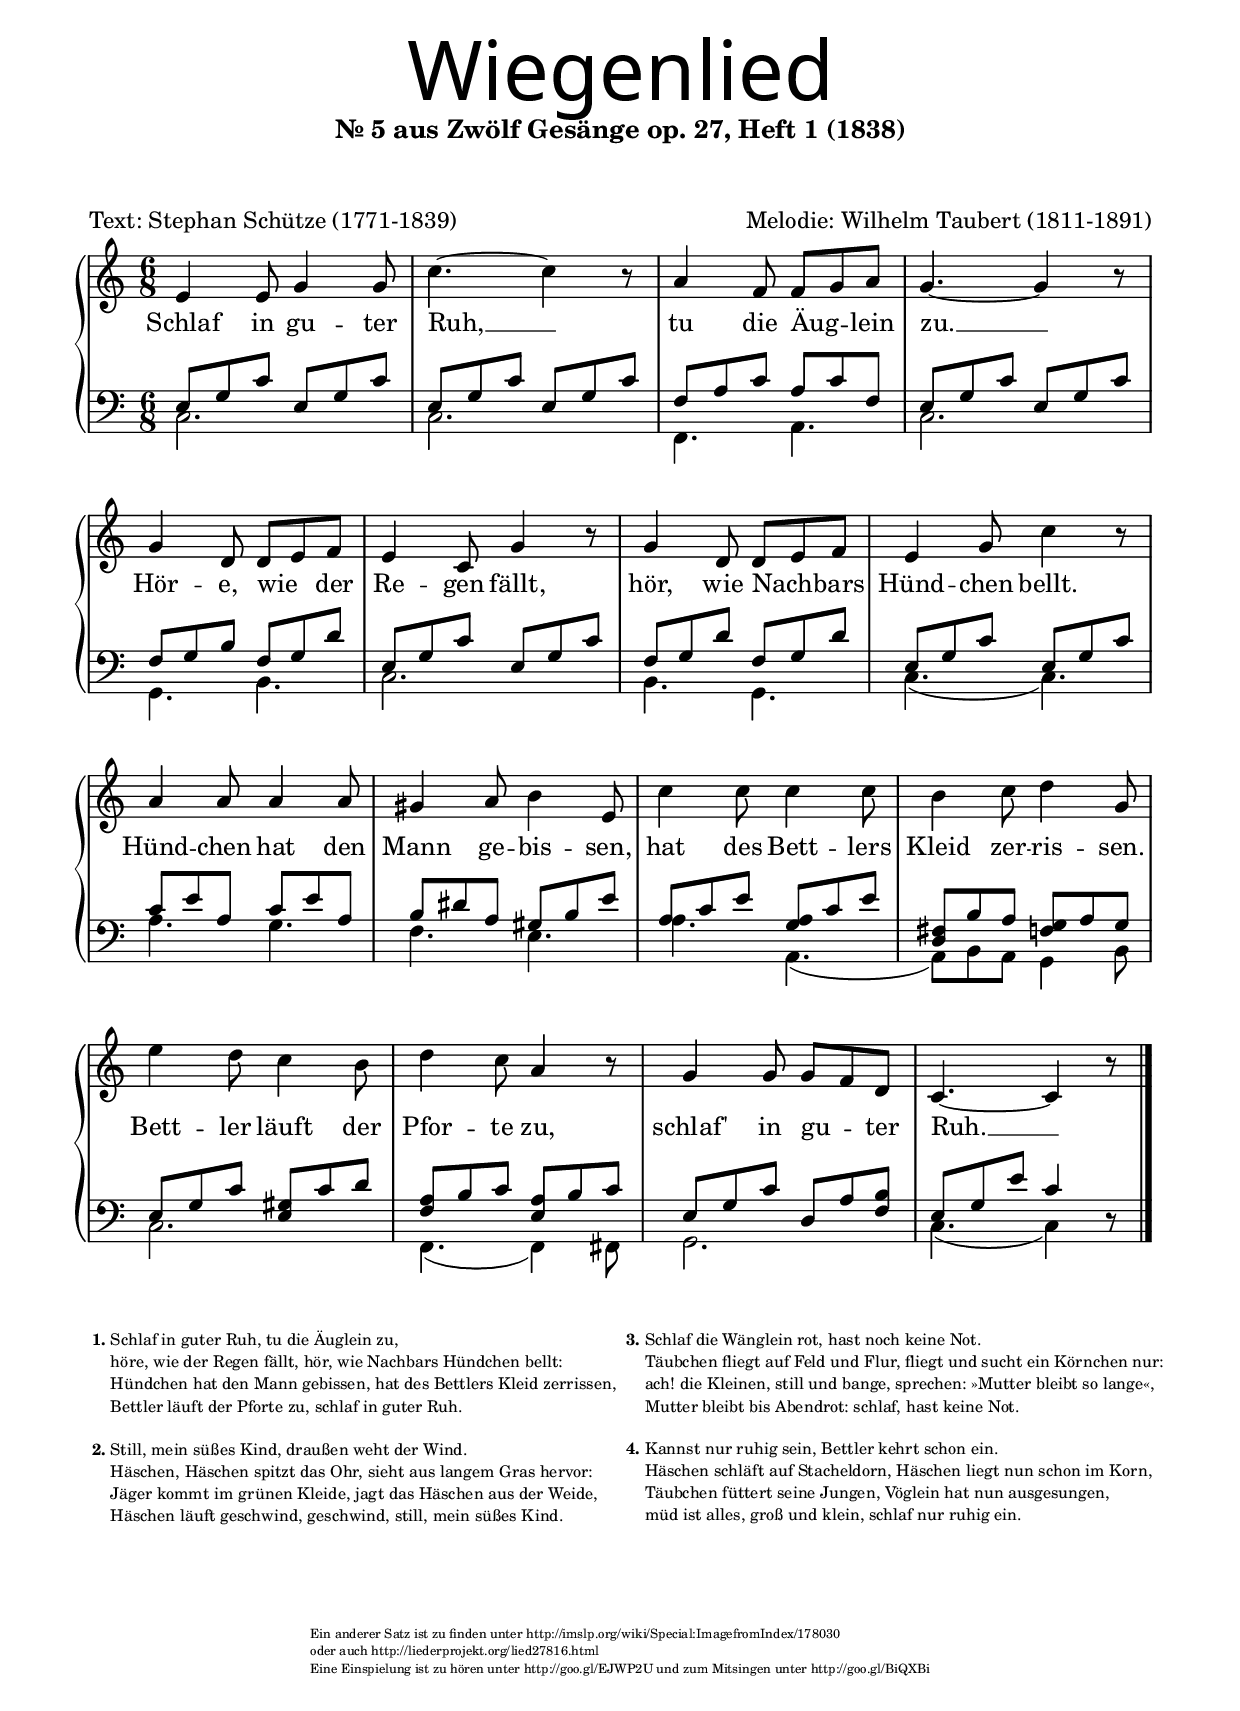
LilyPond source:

\version "2.14.2"
\language "deutsch"

\paper {
  #(set-paper-size "a4")
  indent = 0 
  line-width = 180
}


\header {
  title = \markup { \fontsize #7  \override #'(font-name . "Isabella") \center-column { " " "Wiegenlied" }}
  composer = "Melodie: Wilhelm Taubert (1811-1891)"
  poet = "Text: Stephan Schütze (1771-1839)"
  subtitle = \markup {\center-column {"Nr. 5 aus Zwölf Gesänge op. 27, Heft 1 (1838)" " " " "}}
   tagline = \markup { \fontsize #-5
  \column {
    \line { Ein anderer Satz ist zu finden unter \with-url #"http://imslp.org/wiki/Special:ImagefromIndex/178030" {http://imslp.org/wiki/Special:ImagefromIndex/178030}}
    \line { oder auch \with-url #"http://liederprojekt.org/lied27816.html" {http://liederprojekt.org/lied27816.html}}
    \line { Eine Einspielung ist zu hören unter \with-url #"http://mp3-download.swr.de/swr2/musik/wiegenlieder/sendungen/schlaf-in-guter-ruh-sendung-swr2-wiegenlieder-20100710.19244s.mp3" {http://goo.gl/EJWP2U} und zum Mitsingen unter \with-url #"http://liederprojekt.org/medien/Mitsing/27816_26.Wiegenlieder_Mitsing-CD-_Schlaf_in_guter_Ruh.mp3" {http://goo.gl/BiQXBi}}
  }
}
   
   %  \markup {
 %    Notensatz erstellt am
 %   \simple #(strftime "%x" (localtime (current-time)))
 %   mit
  %  \with-url #"http://lilypond.org/" {
  %    LilyPond \simple #(lilypond-version) (http://lilypond.org/)
  %  }
 % }
}




\layout {
  \context {
    \Score
    \remove "Bar_number_engraver"
  }
}

global = {
  \key c \major
  \time 6/8
}

right = \relative c' {
  \global
  e4 e8 g4 g8|c4. ~ c4 r8| a4 f8 f g a |g4. ~ g4 r8|
  g4 d8 d e f | e4 c8 g'4 r8| g4 d8 d e f| e4 g8 c4 r8|
  a4 a8 a4 a8| gis4 a8 h4 e,8|c'4 c8 c4 c8 | h4 c8 d4 g,8|
  e'4 d8 c4 h8| d4 c8 a4 r8 | g4 g8 g f d| c4. ~ c4 r8 \bar "|."
  
  
}

verseOne = \lyricmode {  
  Schlaf in gu -- ter Ruh, __ tu die Äug -- _ lein zu. __ 
  Hör -- e, wie _ der Re -- gen fällt,
  hör, wie  Nach --  _ bars Hünd -- chen bellt.
  Hünd -- chen hat den Mann ge -- bis -- sen,
  hat des Bett -- lers Kleid zer -- ris -- sen.
  Bett -- ler läuft der Pfor -- te zu,
  schlaf' in gu -- _ ter Ruh. __ 

}

left = \relative c' {
  \global
  <<
        {
          e,8 g c e,8 g c | e,8 g c e,8 g c| f, a c a c f,|
          e8 g c e,8 g c  | f, g h f g d'  | e, g c e, g c |
          f, g d' f, g d' | e, g c e, g c  | c e a, c e a,  |
          h dis a gis h e | a, c e <a, g> c e |  <fis, d> h a <g f > a g
          e g c <gis e>  c d | <f, a> h c < e, a > h' c | e, g c d, a' <f h>|
          e g e' c4 
        }
        \\
        {
          c,2.     	  | c2.		   | f,4. a       |
          c2.             | g4. h          | c2.          |
          h4. g		  | c( c) 	   | a' g	|
          f e		  | a a,(	   | a8) h a g4 h8 |
          c2.		 | f,4.( f4) fis8 |  g2.	  	  |
          c4.( c4) 
        }
      >>
  r8\bar "|."
}

\score {
  \new PianoStaff \with {
    instrumentName = ""
  } <<
    \new Staff = "right" \with {
      midiInstrument = "acoustic grand"
    } \new Voice = "one" {\right} 
    \new Lyrics \lyricsto "one"  { % \override LyricText #'font-name = #"Isabella"
       %\override LyricText #'font-size = #-1
      \verseOne
    }
    \new Staff = "left" \with {
      midiInstrument = "acoustic grand"
    } { \clef bass \left }
  >>
  \layout { }
  \midi {
    \context {
      \Score
      tempoWholesPerMinute = #(ly:make-moment 80 4)
    }
  }
}
\markup {
  \fontsize #-3  
  \fill-line {
    \hspace #0.1 % Spalte vom linken Rand wegbewegen
        % Kann entfernt werden, wenn wenig Platz auf der Seite ist
     \column {
      \line { \bold "1."
        \column {
          "Schlaf in guter Ruh, tu die Äuglein zu,"
          "höre, wie der Regen fällt, hör, wie Nachbars Hündchen bellt:"
          "Hündchen hat den Mann gebissen, hat des Bettlers Kleid zerrissen,"
          "Bettler läuft der Pforte zu, schlaf in guter Ruh."
        }
      }
      \vspace #0.9 % Vertikaler Abstand zwischen Strophen
      \line { \bold "2."
        \column {
           "Still, mein süßes Kind, draußen weht der Wind."
           "Häschen, Häschen spitzt das Ohr, sieht aus langem Gras hervor:"
           "Jäger kommt im grünen Kleide, jagt das Häschen aus der Weide,"
           "Häschen läuft geschwind, geschwind, still, mein süßes Kind."
        }
      }
    }
    \hspace #0.1  % Horizontalen Abstand zwischen Spalten hinzufügen;
        % if they are still too close, add more " " pairs
        % bis das Resultat gut aussieht
     \column {
      \line { \bold "3."
        \column {
          "Schlaf die Wänglein rot, hast noch keine Not."
          "Täubchen fliegt auf Feld und Flur, fliegt und sucht ein Körnchen nur:"
  	  "ach! die Kleinen, still und bange, sprechen: »Mutter bleibt so lange«,"
  	  "Mutter bleibt bis Abendrot: schlaf, hast keine Not."
        }
      }
      \vspace #0.9 % Vertikaler Abstand zwischen Strophen
      \line { \bold "4."
        \column {
          "Kannst nur ruhig sein, Bettler kehrt schon ein."
          "Häschen schläft auf Stacheldorn, Häschen liegt nun schon im Korn,"
          "Täubchen füttert seine Jungen, Vöglein hat nun ausgesungen,"
          "müd ist alles, groß und klein, schlaf nur ruhig ein."
        }
      }
    }
  \hspace #0.1 % zusätzlichen Platz für den rechten Rand
      % kann entfernt werden, wenn wenig Platz auf der Seite ist
  }
}
